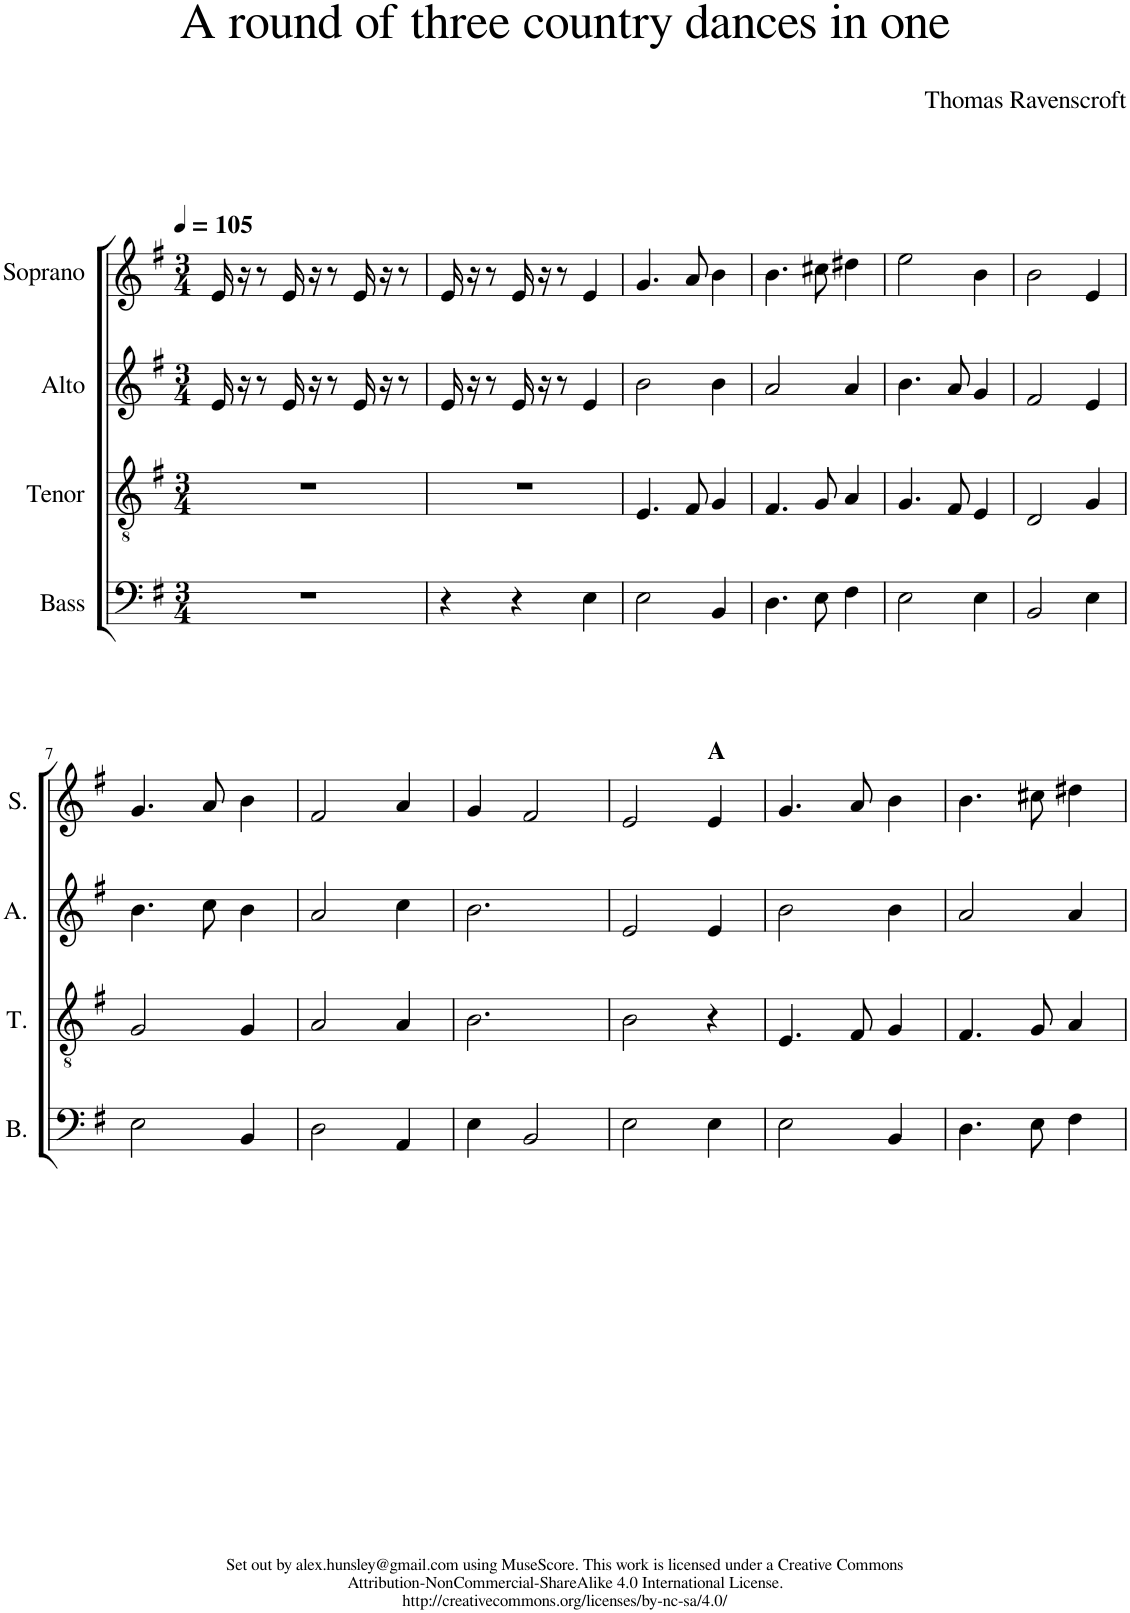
**kern	**kern	**kern	**kern
*part4	*part3	*part2	*part1
*staff4	*staff3	*staff2	*staff1
*I"Bass	*I"Tenor	*I"Alto	*I"Soprano
*I'B.	*I'T.	*I'A.	*I'S.
*clefF4	*clefGv2	*clefG2	*clefG2
*	*Trd4c7	*	*
*k[f#]	*k[f#]	*k[f#]	*k[f#]
*M3/4	*M3/4	*M3/4	*M3/4
*MM105	*MM105	*MM105	*MM105
=1	=1	=1	=1
2.r	2.r	16e/	16e/
.	.	16r	16r
.	.	8r	8r
.	.	16e/	16e/
.	.	16r	16r
.	.	8r	8r
.	.	16e/	16e/
.	.	16r	16r
.	.	8r	8r
=2	=2	=2	=2
4r	2.r	16e/	16e/
.	.	16r	16r
.	.	8r	8r
4r	.	16e/	16e/
.	.	16r	16r
.	.	8r	8r
4E\	.	4e/	4e/
=3	=3	=3	=3
2E\	4.E/	2b\	4.g/
.	8F#/	.	8a/
4BB/	4G/	4b\	4b\
=4	=4	=4	=4
4.D\	4.F#/	2a/	4.b\
8E\	8G/	.	8cc#X\
4F#\	4A/	4a/	4dd#X\
=5	=5	=5	=5
2E\	4.G/	4.b\	2ee\
.	8F#/	8a/	.
4E\	4E/	4g/	4b\
=6	=6	=6	=6
2BB/	2D/	2f#/	2b\
4E\	4G/	4e/	4e/
!!LO:LB:g=z
=7	=7	=7	=7
2E\	2G/	4.b\	4.g/
.	.	8cc\	8a/
4BB/	4G/	4b\	4b\
=8	=8	=8	=8
2D\	2A/	2a/	2f#/
4AA/	4A/	4cc\	4a/
=9	=9	=9	=9
4E\	2.B\	2.b\	4g/
2BB/	.	.	2f#/
=10	=10	=10	=10
2E\	2B\	2e/	2e/
!	!	!	!LO:TX:a:B:t=A
4E\	4r	4e/	4e/
=11	=11	=11	=11
2E\	4.E/	2b\	4.g/
.	8F#/	.	8a/
4BB/	4G/	4b\	4b\
=12	=12	=12	=12
4.D\	4.F#/	2a/	4.b\
8E\	8G/	.	8cc#X\
4F#\	4A/	4a/	4dd#X\
=	=	=	=
*-	*-	*-	*-
